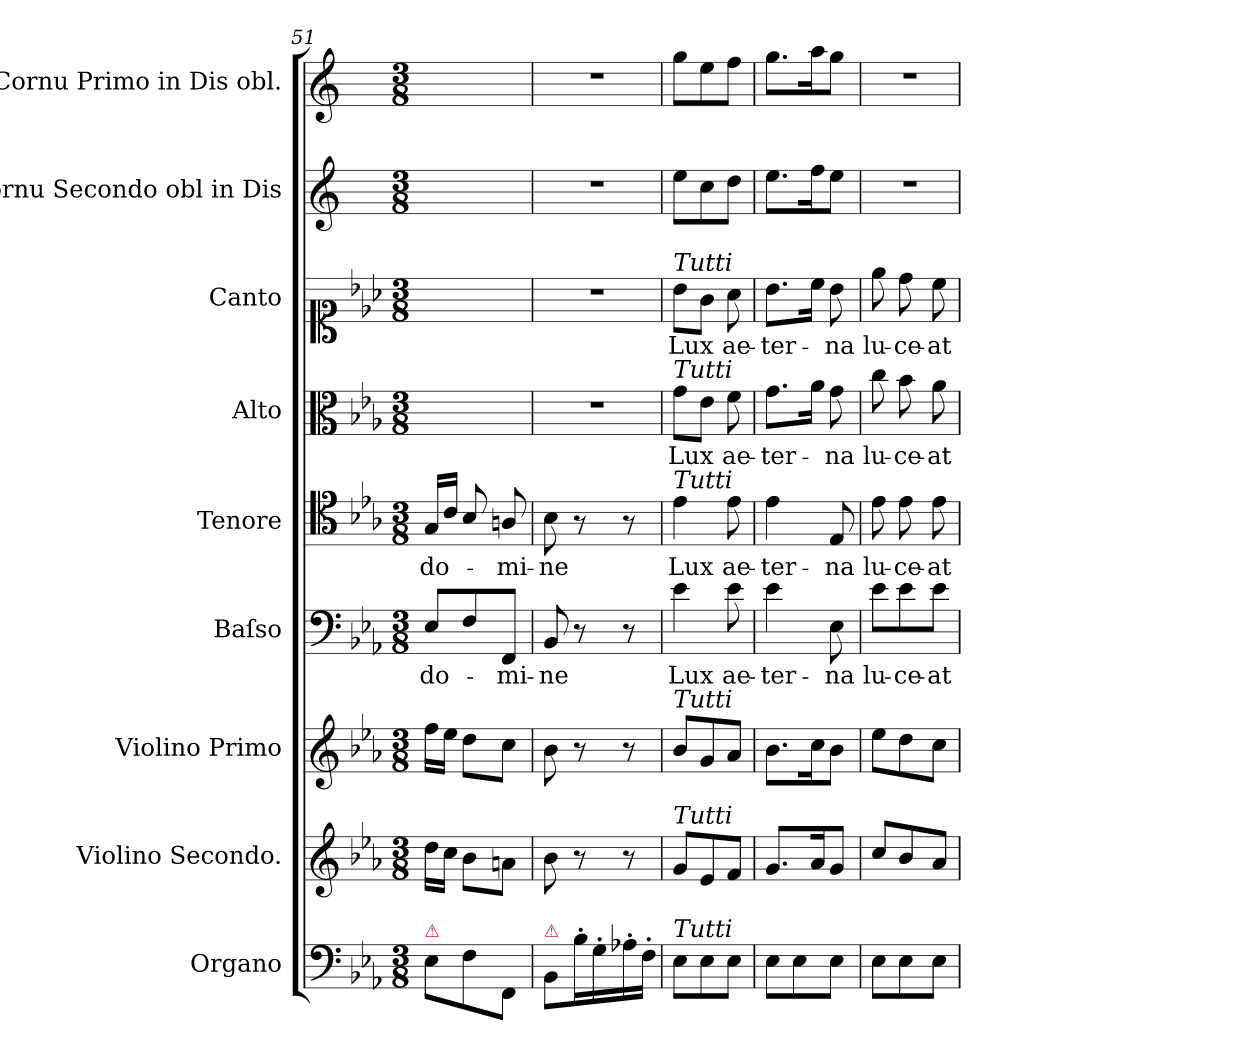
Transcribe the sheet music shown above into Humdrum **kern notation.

**kern	**kern	**kern	**kern	**text	**kern	**text	**kern	**text	**kern	**text	**kern	**kern
*part9	*part8	*part7	*part6	*part6	*part5	*part5	*part4	*part4	*part3	*part3	*part2	*part1
*staff9	*staff8	*staff7	*staff6	*staff6	*staff5	*staff5	*staff4	*staff4	*staff3	*staff3	*staff2	*staff1
*I"Organo	*I"Violino Secondo.	*I"Violino Primo	*I"Baſso	*	*I"Tenore	*	*I"Alto	*	*I"Canto	*	*I"Cornu Secondo obl in Dis	*I"Cornu Primo in Dis obl.
*I'org	*I'vl 2	*I'vl 1	*I'B	*	*I'T	*	*I'A	*	*I'C	*	*I'cor 2	*I'cor 1
*clefF4	*clefG2	*clefG2	*clefF4	*	*clefC4	*	*clefC3	*	*clefC1	*	*clefG2	*clefG2
*	*	*	*	*	*	*	*	*	*	*	*ITrd5c9	*ITrd5c9
*k[b-e-a-]	*k[b-e-a-]	*k[b-e-a-]	*k[b-e-a-]	*	*k[b-e-a-]	*	*k[b-e-a-]	*	*k[b-e-a-]	*	*k[b-e-a-]	*k[b-e-a-]
*E-:	*E-:	*E-:	*E-:	*	*E-:	*	*E-:	*	*E-:	*	*E-:	*E-:
*M3/8	*M3/8	*M3/8	*M3/8	*	*M3/8	*	*M3/8	*	*M3/8	*	*M3/8	*M3/8
=51	=51	=51	=51	=51	=51	=51	=51	=51	=51	=51	=51	=51
!LO:TX:a:color=crimson:t=⚠	!	!	!	!	!	!	!	!	!	!	!	!
8E-\L	16dd\LL	16ff\LL	8E-/L	do-	16G/LL	do-	4.ryy	.	4.ryy	.	4.ryy	4.ryy
.	16cc\JJ	16ee-\JJ	.	.	16c/JJ	.	.	.	.	.	.	.
8F\	8b-\L	8dd\L	8F/	.	8B-/	.	.	.	.	.	.	.
8FF/J	8an\J	8cc\J	8FF/J	-mi-	8An/	-mi-	.	.	.	.	.	.
=52	=52	=52	=52	=52	=52	=52	=52	=52	=52	=52	=52	=52
!LO:TX:a:color=crimson:t=⚠	!	!	!	!	!	!	!	!	!	!	!	!
8BB-/L	8b-\	8b-\	8BB-/	-ne	8B-\	-ne	4.r	.	4.r	.	4.r	4.r
16B-'\L	8r	8r	8r	.	8r	.	.	.	.	.	.	.
16G'\	.	.	.	.	.	.	.	.	.	.	.	.
16A-X'\	8r	8r	8r	.	8r	.	.	.	.	.	.	.
16F'\JJ	.	.	.	.	.	.	.	.	.	.	.	.
=53	=53	=53	=53	=53	=53	=53	=53	=53	=53	=53	=53	=53
!	!	!	!	!	!	!	!	!	!LO:TX:a:i:t=Tutti	!	!	!
!	!	!	!	!	!	!	!LO:TX:a:i:t=Tutti	!	!	!	!	!
!	!	!	!	!	!LO:TX:a:i:t=Tutti	!	!	!	!	!	!	!
!	!	!LO:TX:a:i:t=Tutti	!	!	!	!	!	!	!	!	!	!
!	!LO:TX:a:i:t=Tutti	!	!	!	!	!	!	!	!	!	!	!
!LO:TX:a:i:t=Tutti	!	!	!	!	!	!	!	!	!	!	!	!
8E-\L	8g/L	8b-/L	4e-\	Lux	4e-\	Lux	8g\L	Lux	8b-\L	Lux	8g\L	8b-\L
8E-\	8e-/	8g/	.	.	.	.	8e-\J	.	8g\J	.	8e-\	8g\
8E-\J	8f/J	8a-/J	8e-\	ae-	8e-\	ae-	8f\	ae-	8a-\	-ae-	8f\J	8a-\J
=54	=54	=54	=54	=54	=54	=54	=54	=54	=54	=54	=54	=54
8E-\L	8.g/L	8.b-\L	4e-\	-ter-	4e-\	-ter-	8.g\L	-ter-	8.b-\L	-ter-	8.g\L	8.b-\L
8E-\	.	.	.	.	.	.	.	.	.	.	.	.
.	16a-/K	16cc\K	.	.	.	.	16a-\Jk	.	16cc\Jk	.	16a-\K	16cc\K
8E-\J	8g/J	8b-\J	8E-\	-na	8E-/	-na	8g\	-na	8b-\	-na	8g\J	8b-\J
=55	=55	=55	=55	=55	=55	=55	=55	=55	=55	=55	=55	=55
8E-\L	8cc/L	8ee-\L	8e-\L	lu-	8e-\	lu-	8cc\	lu-	8ee-\	lu-	4.r	4.r
8E-\	8b-/	8dd\	8e-\	-ce-	8e-\	-ce-	8b-\	-ce-	8dd\	-ce-	.	.
8E-\J	8a-/J	8cc\J	8e-\J	-at	8e-\	-at	8a-\	-at	8cc\	-at	.	.
=	=	=	=	=	=	=	=	=	=	=	=	=
*-	*-	*-	*-	*-	*-	*-	*-	*-	*-	*-	*-	*-
